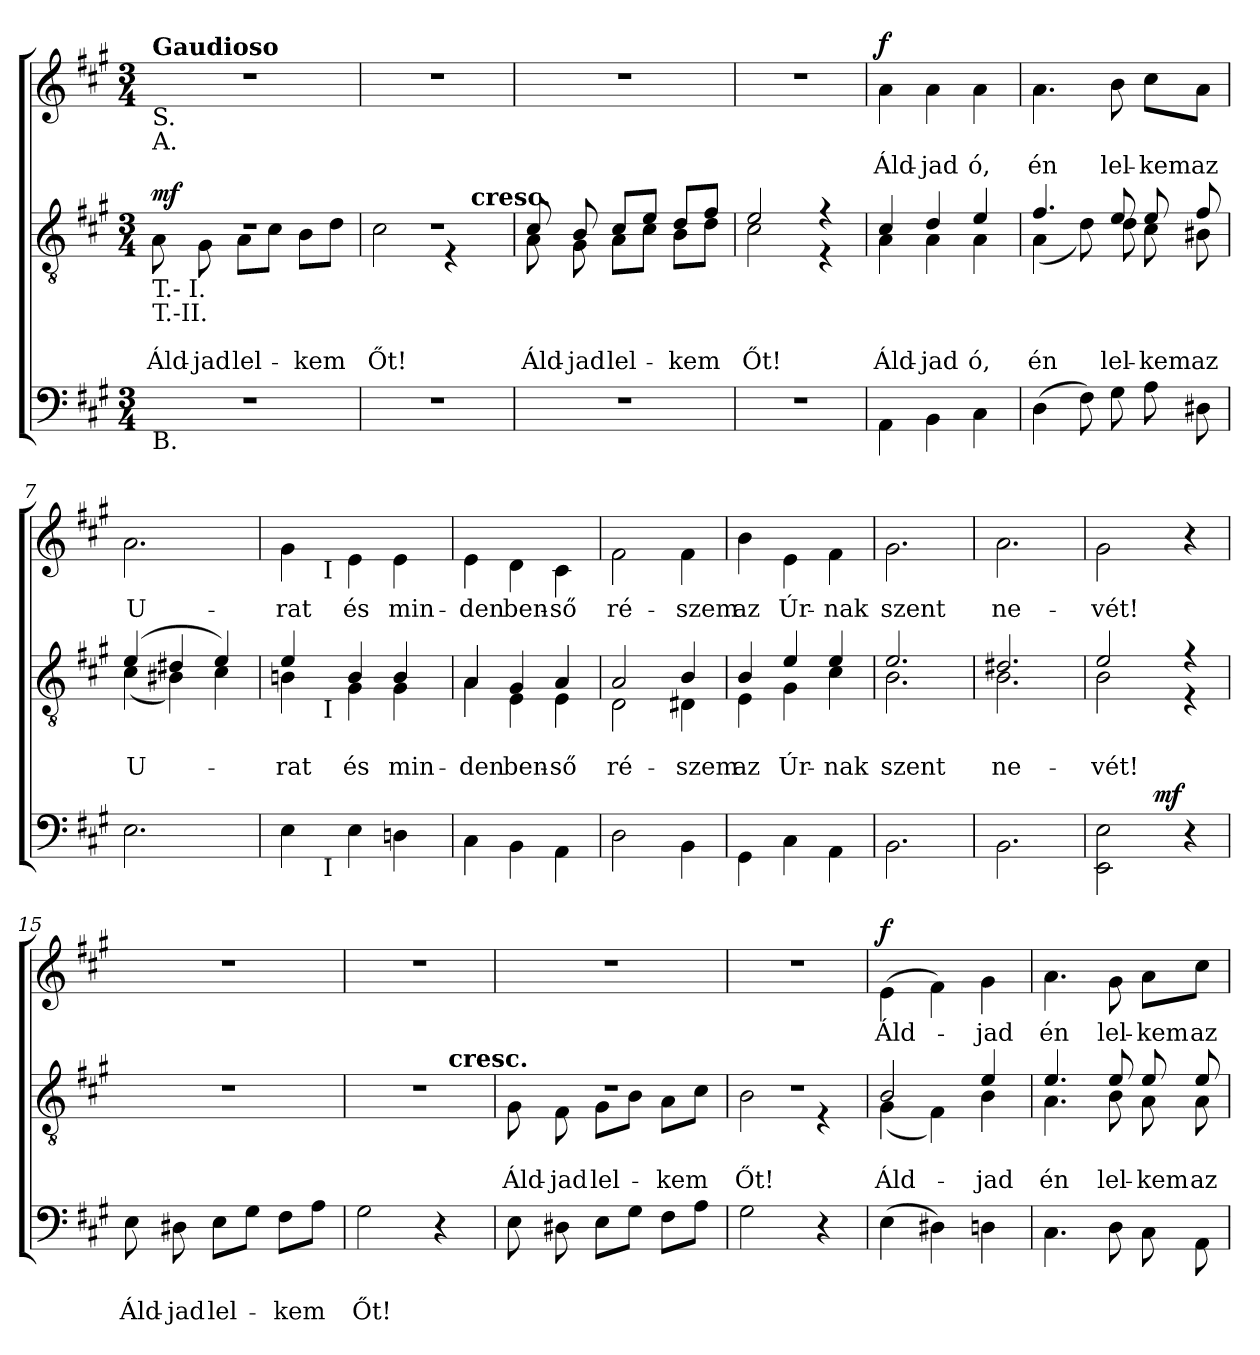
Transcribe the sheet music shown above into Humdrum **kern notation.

**kern	**text	**text	**dynam	**kern	**text	**text	**dynam	**kern	**text	**dynam
*part3	*part3	*part3	*part3	*part2	*part2	*part2	*part2	*part1	*part1	*part1
*staff3	*staff3	*staff3	*staff3	*staff2	*staff2	*staff2	*staff2	*staff1	*staff1	*staff1
*clefF4	*	*	*	*clefGv2	*	*	*	*clefG2	*	*
*k[f#c#g#]	*	*	*	*k[f#c#g#]	*	*	*	*k[f#c#g#]	*	*
*f#:	*	*	*	*f#:	*	*	*	*f#:	*	*
*M3/4	*	*	*	*M3/4	*	*	*	*M3/4	*	*
=1	=1	=1	=1	=1	=1	=1	=1	=1	=1	=1
*	*	*	*	*^	*	*	*	*	*	*
!	!	!	!	!	!	!	!	!	!LO:TX:b:t=S.	!	!
!	!	!	!	!	!	!	!	!	!LO:TX:b:t=A.	!	!
!	!	!	!	!	!	!	!	!	!LO:TX:a:B:t=Gaudioso	!	!
!	!	!	!	!LO:TX:b:t=T.- I.	!	!	!	!	!	!	!
!	!	!	!	!LO:TX:b:t=T.-II.	!	!	!	!	!	!	!
!LO:TX:b:t=B.	!	!	!	!	!	!	!	!	!	!	!
!	!	!	!	!	!	!	!LO:LY:b	!LO:DY:a	!	!	!
2.r	.	.	.	2.rd	8A\	.	Áld-	mf	2.r	.	.
!	!	!	!	!	!	!	!LO:LY:b	!	!	!	!
.	.	.	.	.	8G#\	.	-jad	.	.	.	.
!	!	!	!	!	!	!	!LO:LY:b	!	!	!	!
.	.	.	.	.	8A\L	.	lel-	.	.	.	.
.	.	.	.	.	8c#\J	.	.	.	.	.	.
!	!	!	!	!	!	!	!LO:LY:b	!	!	!	!
.	.	.	.	.	8B\L	.	-kem	.	.	.	.
.	.	.	.	.	8d\J	.	.	.	.	.	.
=2	=2	=2	=2	=2	=2	=2	=2	=2	=2	=2	=2
!	!	!	!	!	!	!	!LO:LY:b	!	!	!	!
*	*	*	*	*	*^	*	*	*	*	*	*
2.r	.	.	.	2.rd	2c#\	2ryy	.	Őt!	.	2.r	.	.
.	.	.	.	.	4r	16.ryy	.	.	.	.	.	.
!	!	!	!	!	!	!LO:TX:a:B:t=cresc.	!	!	!	!	!	!
.	.	.	.	.	.	8ryy	.	.	.	.	.	.
.	.	.	.	.	.	32ryy	.	.	.	.	.	.
*	*	*	*	*	*v	*v	*	*	*	*	*	*
=3	=3	=3	=3	=3	=3	=3	=3	=3	=3	=3	=3
*	*	*	*	*	*^	*	*	*	*	*	*
!	!	!	!	!	!	!	!	!LO:LY:b	!	!	!	!
*	*	*	*	*	*v	*v	*	*	*	*	*	*
2.r	.	.	.	8c#/	8A\	.	Áld-	.	2.r	.	.
!	!	!	!	!	!	!	!LO:LY:b	!	!	!	!
.	.	.	.	8B/	8G#\	.	-jad	.	.	.	.
!	!	!	!	!	!	!	!LO:LY:b	!	!	!	!
.	.	.	.	8c#/L	8A\L	.	lel-	.	.	.	.
.	.	.	.	8e/J	8c#\J	.	.	.	.	.	.
!	!	!	!	!	!	!	!LO:LY:b	!	!	!	!
.	.	.	.	8d/L	8B\L	.	-kem	.	.	.	.
.	.	.	.	8f#/J	8d\J	.	.	.	.	.	.
=4	=4	=4	=4	=4	=4	=4	=4	=4	=4	=4	=4
!	!	!	!	!	!	!	!LO:LY:b	!	!	!	!
2.r	.	.	.	2e/	2c#\	.	Őt!	.	2.r	.	.
.	.	.	.	4r	4r	.	.	.	.	.	.
=5	=5	=5	=5	=5	=5	=5	=5	=5	=5	=5	=5
!	!	!	!	!	!	!	!LO:LY:b	!	!	!	!
!	!	!	!	!	!	!	!	!	!	!LO:LY:b	!LO:DY:a
4AA\	.	.	.	4c#/	4A\	.	Áld-	.	4a\	Áld-	f
!	!	!	!	!	!	!	!LO:LY:b	!	!	!	!
!	!	!	!	!	!	!	!	!	!	!LO:LY:b	!
4BB\	.	.	.	4d/	4A\	.	-jad	.	4a\	-jad	.
!	!	!	!	!	!	!	!LO:LY:b	!	!	!	!
!	!	!	!	!	!	!	!	!	!	!LO:LY:b	!
4C#\	.	.	.	4e/	4A\	.	ó,	.	4a\	ó,	.
!!LO:LB:g=z
=6	=6	=6	=6	=6	=6	=6	=6	=6	=6	=6	=6
!	!	!	!	!	!	!	!LO:LY:b	!	!	!	!
!	!	!	!	!	!	!	!	!	!	!LO:LY:b	!
(<4D\	.	.	.	4.f#/	(<4A\	.	én	.	4.a\	én	.
8F#\)	.	.	.	.	8d\)	.	.	.	.	.	.
!	!	!	!	!	!	!	!LO:LY:b	!	!	!	!
!	!	!	!	!	!	!	!	!	!	!LO:LY:b	!
8G#\	.	.	.	8e/	8d\	.	lel-	.	8b\	lel-	.
!	!	!	!	!	!	!	!LO:LY:b	!	!	!	!
!	!	!	!	!	!	!	!	!	!	!LO:LY:b	!
8A\	.	.	.	8e/	8c#\	.	-kem	.	8cc#\L	-kem	.
!	!	!	!	!	!	!	!LO:LY:b	!	!	!	!
!	!	!	!	!	!	!	!	!	!	!LO:LY:b	!
8D#X\	.	.	.	8f#/	8B#X\	.	az	.	8a\J	az	.
=7	=7	=7	=7	=7	=7	=7	=7	=7	=7	=7	=7
!	!	!	!	!	!	!	!LO:LY:b	!	!	!	!
!	!	!	!	!	!	!	!	!	!	!LO:LY:b	!
2.E\	.	.	.	(4e/	(<4c#\	.	U-	.	2.a\	U-	.
.	.	.	.	4d#X/	4B#X\)	.	.	.	.	.	.
.	.	.	.	4e/)	4c#\	.	.	.	.	.	.
=8	=8	=8	=8	=8	=8	=8	=8	=8	=8	=8	=8
!	!	!	!	!	!	!	!LO:LY:b	!	!	!	!
!	!	!	!	!	!	!	!	!	!	!LO:LY:b	!
*^	*	*	*	*	*^	*	*	*	*^	*	*
4E\	8ryy	.	.	.	4e/	4Bn\	8ryy	.	-rat	.	4g#\	8ryy	-rat	.
.	32ryy	.	.	.	.	.	32ryy	.	.	.	.	32ryy	.	.
!	!	!	!	!	!	!	!	!	!	!	!	!LO:TX:b:t=I	!	!
!	!	!	!	!	!	!	!LO:TX:b:t=I	!	!	!	!	!	!	!
!	!LO:TX:b:t=I	!	!	!	!	!	!	!	!	!	!	!	!	!
.	2ryy	.	.	.	.	.	2ryy	.	.	.	.	2ryy	.	.
!	!	!	!	!	!	!	!	!	!LO:LY:b	!	!	!	!	!
!	!	!	!	!	!	!	!	!	!	!	!	!	!LO:LY:b	!
4E\	.	.	.	.	4B/	4G#\	.	.	és	.	4e\	.	és	.
!	!	!	!	!	!	!	!	!	!LO:LY:b	!	!	!	!	!
!	!	!	!	!	!	!	!	!	!	!	!	!	!LO:LY:b	!
4Dn\	.	.	.	.	4B/	4G#\	.	.	min-	.	4e\	.	min-	.
.	16.ryy	.	.	.	.	.	16.ryy	.	.	.	.	16.ryy	.	.
*v	*v	*	*	*	*	*	*	*	*	*	*v	*v	*	*
*	*	*	*	*	*v	*v	*	*	*	*	*	*
=9	=9	=9	=9	=9	=9	=9	=9	=9	=9	=9	=9
*^	*	*	*	*	*^	*	*	*	*^	*	*
!	!	!	!	!	!	!	!	!	!LO:LY:b	!	!	!	!	!
*v	*v	*	*	*	*	*	*	*	*	*	*v	*v	*	*
*	*	*	*	*	*v	*v	*	*	*	*	*	*
*^	*	*	*	*	*^	*	*	*	*^	*	*
!	!	!	!	!	!	!	!	!	!	!	!	!	!LO:LY:b	!
*v	*v	*	*	*	*	*	*	*	*	*	*v	*v	*	*
*	*	*	*	*	*v	*v	*	*	*	*	*	*
4C#\	.	.	.	4A/	4A\	.	-den	.	4e\	-den	.
!	!	!	!	!	!	!	!LO:LY:b	!	!	!	!
!	!	!	!	!	!	!	!	!	!	!LO:LY:b	!
4BB\	.	.	.	4G#/	4E\	.	ben-	.	4d\	ben-	.
!	!	!	!	!	!	!	!LO:LY:b	!	!	!	!
!	!	!	!	!	!	!	!	!	!	!LO:LY:b	!
4AA\	.	.	.	4A/	4E\	.	-ső	.	4c#\	-ső	.
=10	=10	=10	=10	=10	=10	=10	=10	=10	=10	=10	=10
!	!	!	!	!	!	!	!LO:LY:b	!	!	!	!
!	!	!	!	!	!	!	!	!	!	!LO:LY:b	!
2D\	.	.	.	2A/	2D\	.	ré-	.	2f#\	ré-	.
!	!	!	!	!	!	!	!LO:LY:b	!	!	!	!
!	!	!	!	!	!	!	!	!	!	!LO:LY:b	!
4BB\	.	.	.	4B/	4D#X\	.	-szem	.	4f#\	-szem	.
=11	=11	=11	=11	=11	=11	=11	=11	=11	=11	=11	=11
!	!	!	!	!	!	!	!LO:LY:b	!	!	!	!
!	!	!	!	!	!	!	!	!	!	!LO:LY:b	!
4GG#\	.	.	.	4B/	4E\	.	az	.	4b\	az	.
!	!	!	!	!	!	!	!LO:LY:b	!	!	!	!
!	!	!	!	!	!	!	!	!	!	!LO:LY:b	!
4C#\	.	.	.	4e/	4G#\	.	Úr-	.	4e\	Úr-	.
!	!	!	!	!	!	!	!LO:LY:b	!	!	!	!
!	!	!	!	!	!	!	!	!	!	!LO:LY:b	!
4AA\	.	.	.	4e/	4c#\	.	-nak	.	4f#\	-nak	.
!!LO:LB:g=z
=12	=12	=12	=12	=12	=12	=12	=12	=12	=12	=12	=12
!	!	!	!	!	!	!	!LO:LY:b	!	!	!	!
!	!	!	!	!	!	!	!	!	!	!LO:LY:b	!
2.BB\	.	.	.	2.e/	2.B\	.	szent	.	2.g#\	szent	.
=13	=13	=13	=13	=13	=13	=13	=13	=13	=13	=13	=13
!	!	!	!	!	!	!	!LO:LY:b	!	!	!	!
!	!	!	!	!	!	!	!	!	!	!LO:LY:b	!
2.BB\	.	.	.	2.d#X/	2.B\	.	ne-	.	2.a\	ne-	.
=14	=14	=14	=14	=14	=14	=14	=14	=14	=14	=14	=14
!	!	!	!	!	!	!	!LO:LY:b	!	!	!	!
!	!	!	!	!	!	!	!	!	!	!LO:LY:b	!
*^	*	*	*	*	*	*	*	*	*	*	*
2EE\ 2E\	4.ryy	.	.	.	2e/	2B\	.	-vét!	.	2g#\	-vét!	.
!	!	!	!	!LO:DY:a	!	!	!	!	!	!	!	!
.	4.ryy	.	.	mf	.	.	.	.	.	.	.	.
4r	.	.	.	.	4r	4r	.	.	.	4r	.	.
*v	*v	*	*	*	*	*	*	*	*	*	*	*
*	*	*	*	*v	*v	*	*	*	*	*	*
=15	=15	=15	=15	=15	=15	=15	=15	=15	=15	=15
*^	*	*	*	*^	*	*	*	*	*	*
!	!	!	!LO:LY:a	!	!	!	!	!	!	!	!	!
*v	*v	*	*	*	*	*	*	*	*	*	*	*
*	*	*	*	*v	*v	*	*	*	*	*	*
8E\	.	Áld-	.	2.r	.	.	.	2.r	.	.
!	!	!LO:LY:a	!	!	!	!	!	!	!	!
8D#X\	.	-jad	.	.	.	.	.	.	.	.
!	!	!LO:LY:a	!	!	!	!	!	!	!	!
8E\L	.	lel-	.	.	.	.	.	.	.	.
8G#\J	.	.	.	.	.	.	.	.	.	.
!	!	!LO:LY:a	!	!	!	!	!	!	!	!
8F#\L	.	-kem	.	.	.	.	.	.	.	.
8A\J	.	.	.	.	.	.	.	.	.	.
=16	=16	=16	=16	=16	=16	=16	=16	=16	=16	=16
!	!	!LO:LY:a	!	!	!	!	!	!	!	!
*	*	*	*	*^	*	*	*	*	*	*
2G#\	.	Őt!	.	2.r	2ryy	.	.	.	2.r	.	.
4r	.	.	.	.	32ryy	.	.	.	.	.	.
!	!	!	!	!	!LO:TX:a:B:t=cresc.	!	!	!	!	!	!
.	.	.	.	.	8..ryy	.	.	.	.	.	.
=17	=17	=17	=17	=17	=17	=17	=17	=17	=17	=17	=17
!	!	!	!	!	!	!	!LO:LY:b	!	!	!	!
8E\	.	.	.	2.rd	8G#\	.	Áld-	.	2.r	.	.
!	!	!	!	!	!	!	!LO:LY:b	!	!	!	!
8D#X\	.	.	.	.	8F#\	.	-jad	.	.	.	.
!	!	!	!	!	!	!	!LO:LY:b	!	!	!	!
8E\L	.	.	.	.	8G#\L	.	lel-	.	.	.	.
8G#\J	.	.	.	.	8B\J	.	.	.	.	.	.
!	!	!	!	!	!	!	!LO:LY:b	!	!	!	!
8F#\L	.	.	.	.	8A\L	.	-kem	.	.	.	.
8A\J	.	.	.	.	8c#\J	.	.	.	.	.	.
=18	=18	=18	=18	=18	=18	=18	=18	=18	=18	=18	=18
!	!	!	!	!	!	!	!LO:LY:b	!	!	!	!
2G#\	.	.	.	2.rd	2B\	.	Őt!	.	2.r	.	.
4r	.	.	.	.	4r	.	.	.	.	.	.
!!LO:LB:g=z
=19	=19	=19	=19	=19	=19	=19	=19	=19	=19	=19	=19
!	!	!	!	!	!	!	!LO:LY:b	!	!	!	!
!	!	!	!	!	!	!	!	!	!	!LO:LY:b	!LO:DY:a
(<4E\	.	.	.	2B/	(<4G#\	.	Áld-	.	(<4e\	Áld-	f
4D#X\)	.	.	.	.	4F#\)	.	.	.	4f#\)	.	.
!	!	!	!	!	!	!	!LO:LY:b	!	!	!	!
!	!	!	!	!	!	!	!	!	!	!LO:LY:b	!
4Dn\	.	.	.	4e/	4B\	.	-jad	.	4g#\	-jad	.
=20	=20	=20	=20	=20	=20	=20	=20	=20	=20	=20	=20
!	!	!	!	!	!	!	!LO:LY:b	!	!	!	!
!	!	!	!	!	!	!	!	!	!	!LO:LY:b	!
4.C#\	.	.	.	4.e/	4.A\	.	én	.	4.a\	én	.
!	!	!	!	!	!	!	!LO:LY:b	!	!	!	!
!	!	!	!	!	!	!	!	!	!	!LO:LY:b	!
8D\	.	.	.	8e/	8B\	.	lel-	.	8g#\	lel-	.
!	!	!	!	!	!	!	!LO:LY:b	!	!	!	!
!	!	!	!	!	!	!	!	!	!	!LO:LY:b	!
8C#\	.	.	.	8e/	8A\	.	-kem	.	8a\L	-kem	.
!	!	!	!	!	!	!	!LO:LY:b	!	!	!	!
!	!	!	!	!	!	!	!	!	!	!LO:LY:b	!
8AA\	.	.	.	8e/	8A\	.	az	.	8cc#\J	az	.
*	*	*	*	*v	*v	*	*	*	*	*	*
=	=	=	=	=	=	=	=	=	=	=
*-	*-	*-	*-	*-	*-	*-	*-	*-	*-	*-
